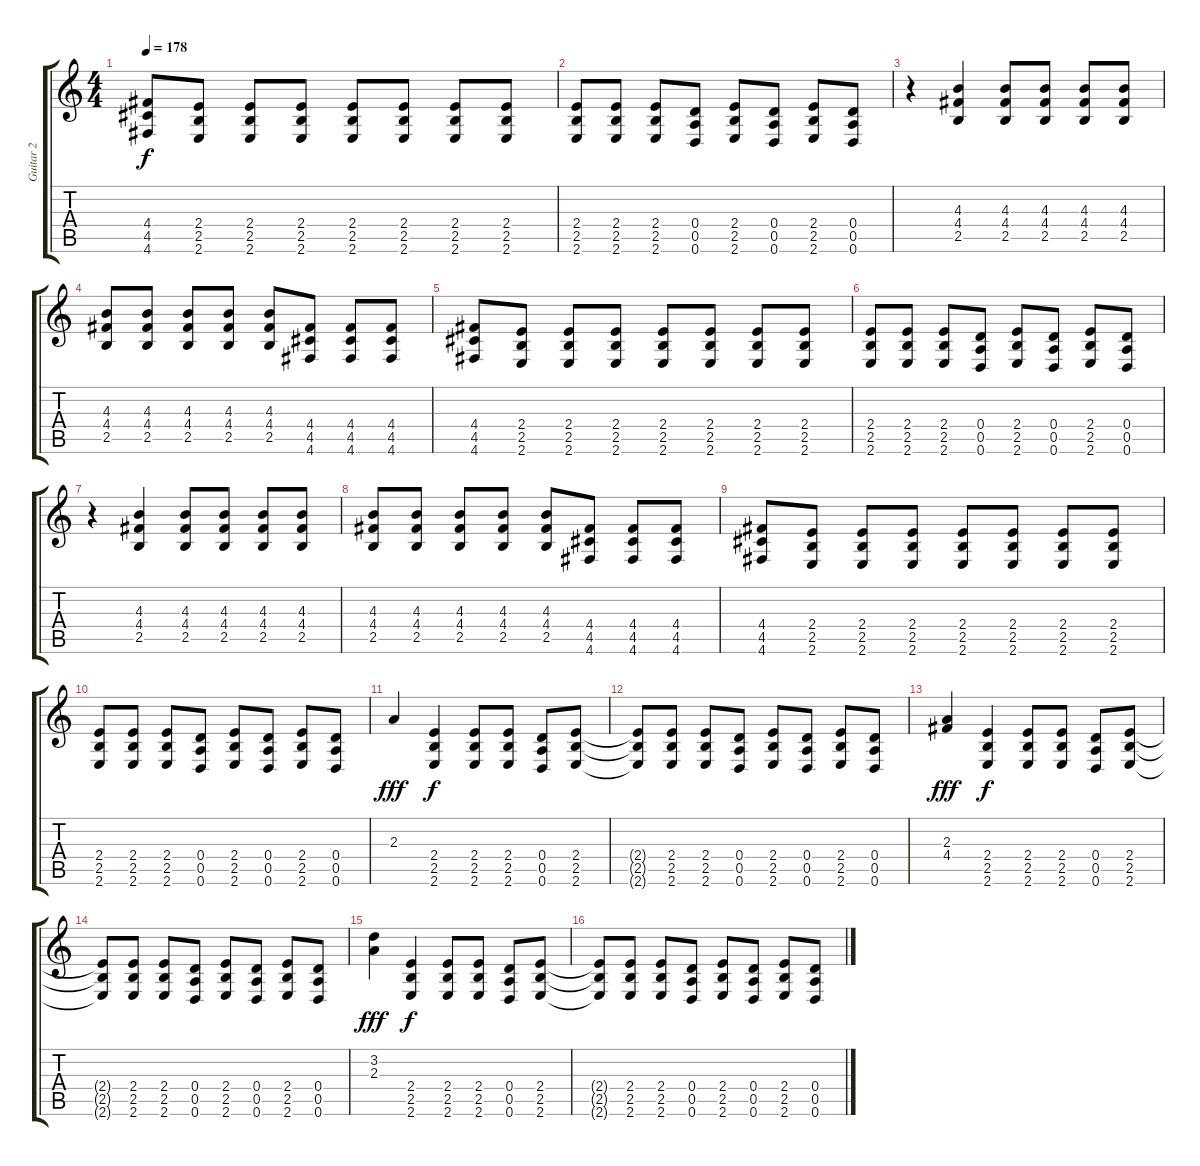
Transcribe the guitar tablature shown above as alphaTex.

\track ("Guitar 2" "Guitar 2") {instrument distortionguitar}
\staff {score tabs}
\tuning (E4 B3 G3 D3 A2 D2) {hide}
\ts (4 4)
\tempo 178
\clef g2
\ks c
(4.4 4.5 4.6).8{dy f} (2.4 2.5 2.6).8 (2.4 2.5 2.6).8 (2.4 2.5 2.6).8 (2.4 2.5 2.6).8 (2.4 2.5 2.6).8 (2.4 2.5 2.6).8 (2.4 2.5 2.6).8 |
(2.4 2.5 2.6).8 (2.4 2.5 2.6).8 (2.4 2.5 2.6).8 (0.4 0.5 0.6).8 (2.4 2.5 2.6).8 (0.4 0.5 0.6).8 (2.4 2.5 2.6).8 (0.4 0.5 0.6).8 |
r.4 (4.3 4.4 2.5).4 (4.3 4.4 2.5).8 (4.3 4.4 2.5).8 (4.3 4.4 2.5).8 (4.3 4.4 2.5).8 |
(4.3 4.4 2.5).8 (4.3 4.4 2.5).8 (4.3 4.4 2.5).8 (4.3 4.4 2.5).8 (4.3 4.4 2.5).8 (4.4 4.5 4.6).8 (4.4 4.5 4.6).8 (4.4 4.5 4.6).8 |
(4.4 4.5 4.6).8 (2.4 2.5 2.6).8 (2.4 2.5 2.6).8 (2.4 2.5 2.6).8 (2.4 2.5 2.6).8 (2.4 2.5 2.6).8 (2.4 2.5 2.6).8 (2.4 2.5 2.6).8 |
(2.4 2.5 2.6).8 (2.4 2.5 2.6).8 (2.4 2.5 2.6).8 (0.4 0.5 0.6).8 (2.4 2.5 2.6).8 (0.4 0.5 0.6).8 (2.4 2.5 2.6).8 (0.4 0.5 0.6).8 |
r.4 (4.3 4.4 2.5).4 (4.3 4.4 2.5).8 (4.3 4.4 2.5).8 (4.3 4.4 2.5).8 (4.3 4.4 2.5).8 |
(4.3 4.4 2.5).8 (4.3 4.4 2.5).8 (4.3 4.4 2.5).8 (4.3 4.4 2.5).8 (4.3 4.4 2.5).8 (4.4 4.5 4.6).8 (4.4 4.5 4.6).8 (4.4 4.5 4.6).8 |
(4.4 4.5 4.6).8 (2.4 2.5 2.6).8 (2.4 2.5 2.6).8 (2.4 2.5 2.6).8 (2.4 2.5 2.6).8 (2.4 2.5 2.6).8 (2.4 2.5 2.6).8 (2.4 2.5 2.6).8 |
(2.4 2.5 2.6).8 (2.4 2.5 2.6).8 (2.4 2.5 2.6).8 (0.4 0.5 0.6).8 (2.4 2.5 2.6).8 (0.4 0.5 0.6).8 (2.4 2.5 2.6).8 (0.4 0.5 0.6).8 |
2.3.4{dy fff} (2.4 2.5 2.6).4{dy f} (2.4 2.5 2.6).8 (2.4 2.5 2.6).8 (0.4 0.5 0.6).8 (2.4 2.5 2.6).8 |
(2.4{t} 2.5{t} 2.6{t}).8 (2.4 2.5 2.6).8 (2.4 2.5 2.6).8 (0.4 0.5 0.6).8 (2.4 2.5 2.6).8 (0.4 0.5 0.6).8 (2.4 2.5 2.6).8 (0.4 0.5 0.6).8 |
(2.3 4.4).4{dy fff} (2.4 2.5 2.6).4{dy f} (2.4 2.5 2.6).8 (2.4 2.5 2.6).8 (0.4 0.5 0.6).8 (2.4 2.5 2.6).8 |
(2.4{t} 2.5{t} 2.6{t}).8 (2.4 2.5 2.6).8 (2.4 2.5 2.6).8 (0.4 0.5 0.6).8 (2.4 2.5 2.6).8 (0.4 0.5 0.6).8 (2.4 2.5 2.6).8 (0.4 0.5 0.6).8 |
(3.2 2.3).4{dy fff} (2.4 2.5 2.6).4{dy f} (2.4 2.5 2.6).8 (2.4 2.5 2.6).8 (0.4 0.5 0.6).8 (2.4 2.5 2.6).8 |
(2.4{t} 2.5{t} 2.6{t}).8 (2.4 2.5 2.6).8 (2.4 2.5 2.6).8 (0.4 0.5 0.6).8 (2.4 2.5 2.6).8 (0.4 0.5 0.6).8 (2.4 2.5 2.6).8 (0.4 0.5 0.6).8
